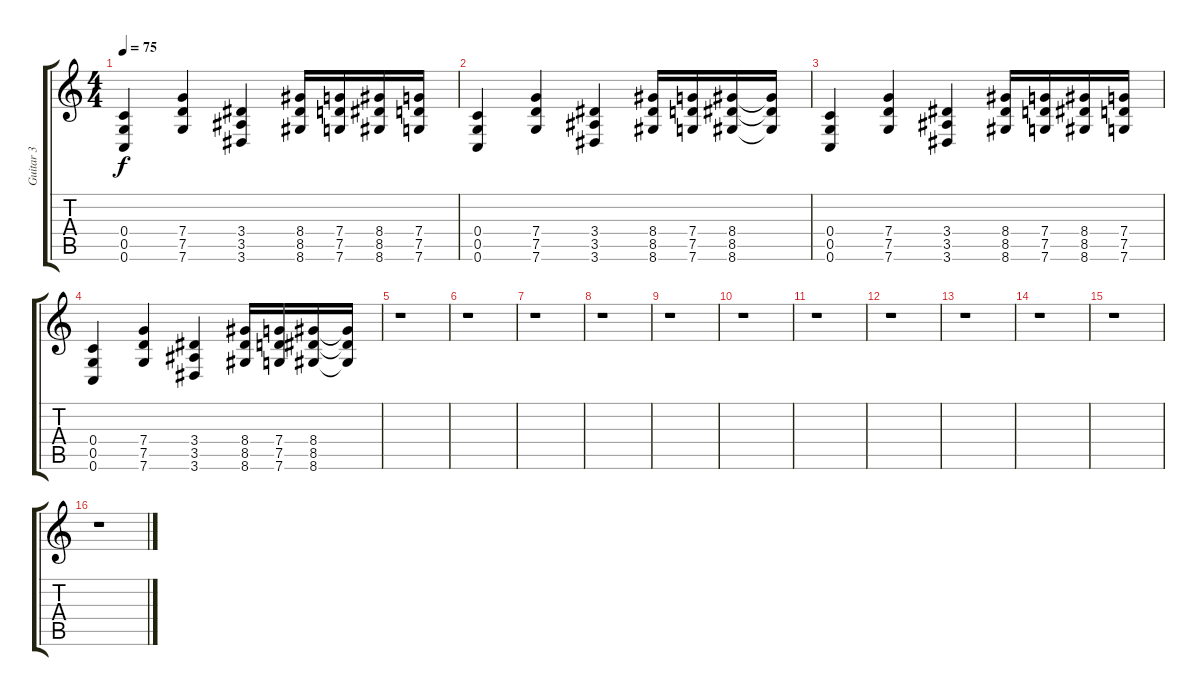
\track ("Guitar 3" "Guitar 3") {instrument distortionguitar}
\staff {score tabs}
\tuning (D4 A3 F3 C3 G2 C2) {hide}
\ts (4 4)
\tempo 75
\clef g2
\ks c
(0.4 0.5 0.6).4{dy f} (7.4 7.5 7.6).4 (3.4 3.5 3.6).4 (8.4 8.5 8.6).16 (7.4 7.5 7.6).16 (8.4 8.5 8.6).16 (7.4 7.5 7.6).16 |
(0.4 0.5 0.6).4 (7.4 7.5 7.6).4 (3.4 3.5 3.6).4 (8.4 8.5 8.6).16 (7.4 7.5 7.6).16 (8.4 8.5 8.6).16 (8.4{t} 8.5{t} 8.6{t}).16 |
(0.4 0.5 0.6).4 (7.4 7.5 7.6).4 (3.4 3.5 3.6).4 (8.4 8.5 8.6).16 (7.4 7.5 7.6).16 (8.4 8.5 8.6).16 (7.4 7.5 7.6).16 |
(0.4 0.5 0.6).4 (7.4 7.5 7.6).4 (3.4 3.5 3.6).4 (8.4 8.5 8.6).16 (7.4 7.5 7.6).16 (8.4 8.5 8.6).16 (8.4{t} 8.5{t} 8.6{t}).16 |
r.1 |
r.1 |
r.1 |
r.1 |
r.1 |
r.1 |
r.1 |
r.1 |
r.1 |
r.1 |
r.1 |
r.1
